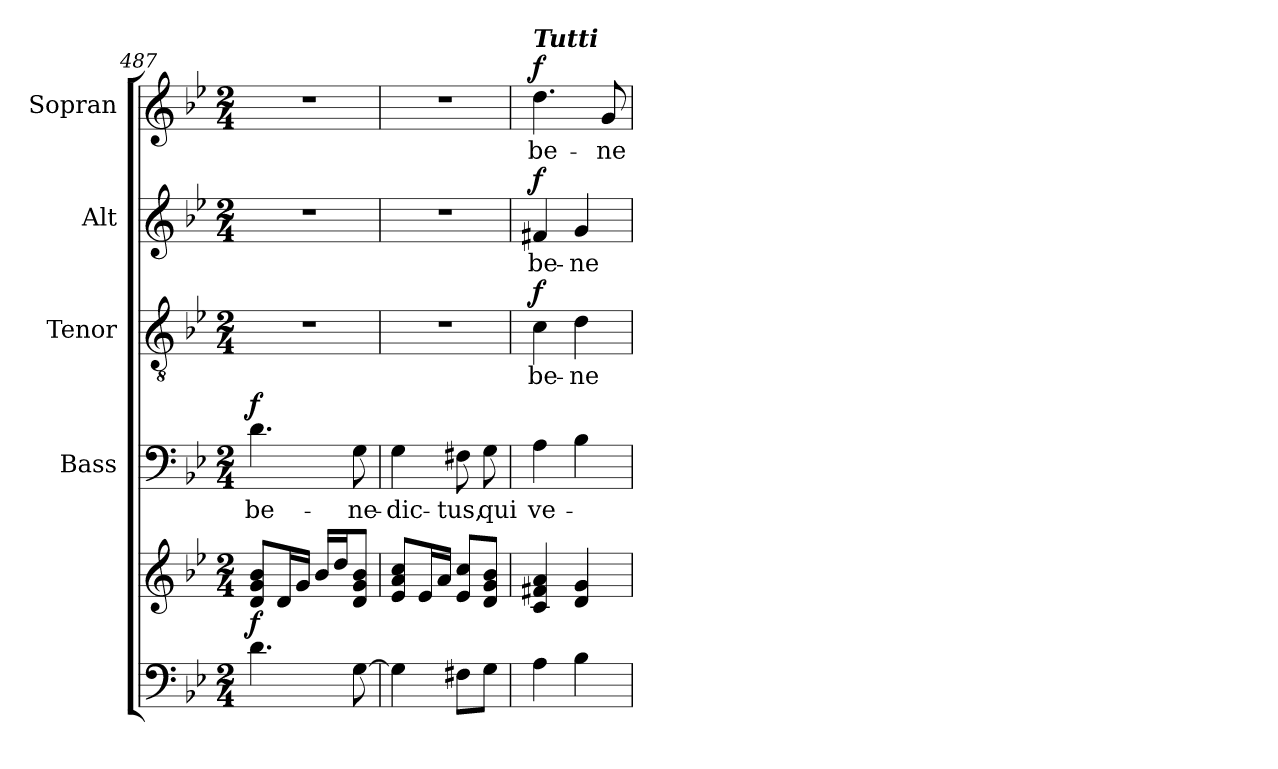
**kern	**kern	**dynam	**kern	**text	**dynam	**kern	**text	**dynam	**kern	**text	**dynam	**kern	**text	**dynam
*part5	*part5	*part5	*part4	*part4	*part4	*part3	*part3	*part3	*part2	*part2	*part2	*part1	*part1	*part1
*staff6	*staff5	*staff5/6	*staff4	*staff4	*staff4	*staff3	*staff3	*staff3	*staff2	*staff2	*staff2	*staff1	*staff1	*staff1
*	*	*	*I"Bass	*	*	*I"Tenor	*	*	*I"Alt	*	*	*I"Sopran	*	*
*	*	*	*I'B.	*	*	*I'T.	*	*	*I'A.	*	*	*I'S.	*	*
*clefF4	*clefG2	*	*clefF4	*	*	*clefGv2	*	*	*clefG2	*	*	*clefG2	*	*
*k[b-e-]	*k[b-e-]	*	*k[b-e-]	*	*	*k[b-e-]	*	*	*k[b-e-]	*	*	*k[b-e-]	*	*
*B-:	*B-:	*	*B-:	*	*	*B-:	*	*	*B-:	*	*	*B-:	*	*
*M2/4	*M2/4	*	*M2/4	*	*	*M2/4	*	*	*M2/4	*	*	*M2/4	*	*
=487	=487	=487	=487	=487	=487	=487	=487	=487	=487	=487	=487	=487	=487	=487
!	!	!LO:DY:b	!	!LO:LY:b	!LO:DY:a	!	!	!	!	!	!	!	!	!
4.d\	8d/ 8g/ 8b-/L	f	4.d\	be-	f	2r	.	.	2r	.	.	2r	.	.
.	16d/L	.	.	.	.	.	.	.	.	.	.	.	.	.
.	16g/JJ	.	.	.	.	.	.	.	.	.	.	.	.	.
.	16b-/LL	.	.	.	.	.	.	.	.	.	.	.	.	.
.	16dd/J	.	.	.	.	.	.	.	.	.	.	.	.	.
!	!	!	!	!LO:LY:b	!	!	!	!	!	!	!	!	!	!
[8G\	8d/ 8g/ 8b-/J	.	8G\	-ne-	.	.	.	.	.	.	.	.	.	.
!!LO:LB:g=z
=488	=488	=488	=488	=488	=488	=488	=488	=488	=488	=488	=488	=488	=488	=488
!	!	!	!	!LO:LY:b	!	!	!	!	!	!	!	!	!	!
4G\]	8e-/ 8a/ 8cc/L	.	4G\	-dic-	.	2r	.	.	2r	.	.	2r	.	.
.	16e-/L	.	.	.	.	.	.	.	.	.	.	.	.	.
.	16a/JJ	.	.	.	.	.	.	.	.	.	.	.	.	.
!	!	!	!	!LO:LY:b	!	!	!	!	!	!	!	!	!	!
8F#X\L	8e-/ 8cc/L	.	8F#X\	-tus,	.	.	.	.	.	.	.	.	.	.
!	!	!	!	!LO:LY:b	!	!	!	!	!	!	!	!	!	!
8G\J	8d/ 8g/ 8b-/J	.	8G\	qui	.	.	.	.	.	.	.	.	.	.
=489	=489	=489	=489	=489	=489	=489	=489	=489	=489	=489	=489	=489	=489	=489
!	!	!	!	!	!	!	!	!	!	!	!	!LO:TX:a:Bi:t=Tutti	!	!
!	!	!	!	!LO:LY:b	!	!	!LO:LY:b	!LO:DY:a	!	!LO:LY:b	!LO:DY:a	!	!LO:LY:b	!LO:DY:a
4A\	4c/ 4f#X/ 4a/	.	4A\	ve-	.	4c\	be-	f	4f#X/	be-	f	4.dd\	be-	f
!	!	!	!	!	!	!	!LO:LY:b	!	!	!LO:LY:b	!	!	!	!
4B-\	4d/ 4g/	.	4B-\	.	.	4d\	-ne-	.	4g/	-ne-	.	.	.	.
!	!	!	!	!	!	!	!	!	!	!	!	!	!LO:LY:b	!
.	.	.	.	.	.	.	.	.	.	.	.	8g/	-ne-	.
=	=	=	=	=	=	=	=	=	=	=	=	=	=	=
*-	*-	*-	*-	*-	*-	*-	*-	*-	*-	*-	*-	*-	*-	*-
